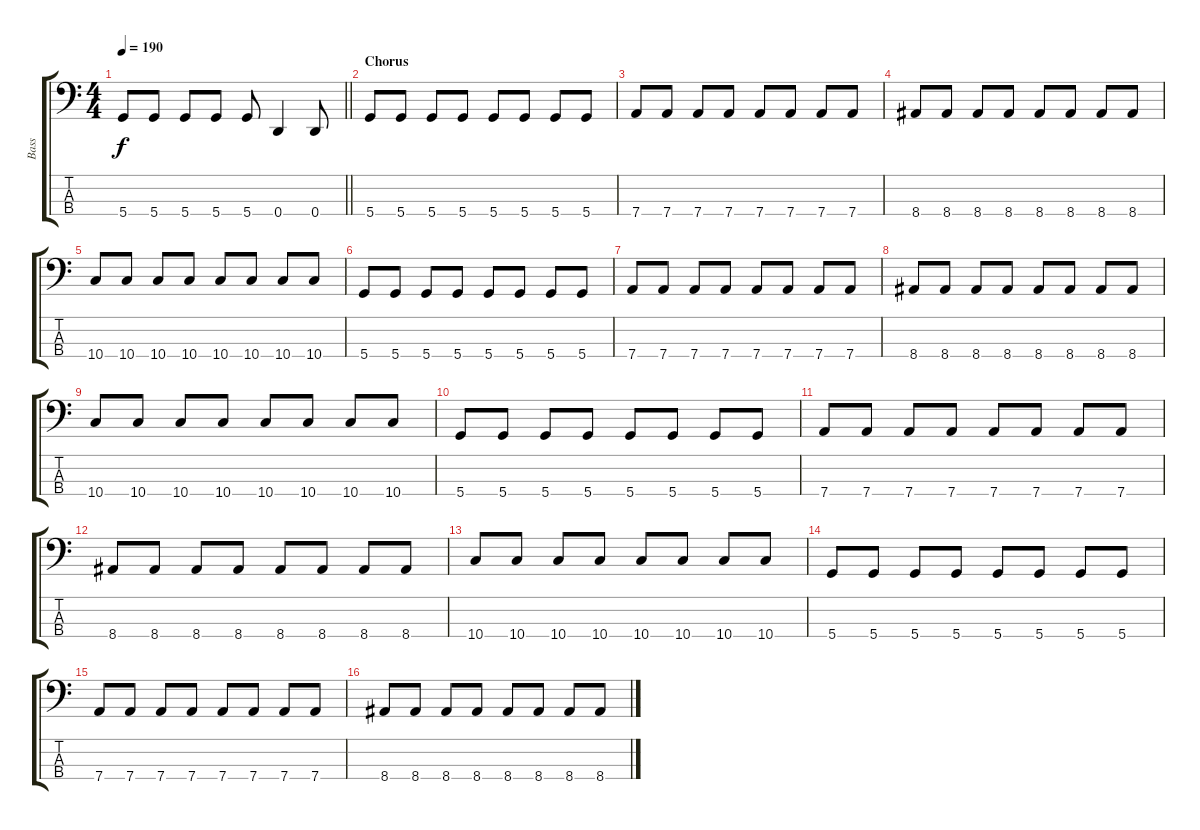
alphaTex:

\track ("Bass" "Bass") {instrument electricbassfinger}
\staff {score tabs}
\tuning (G2 D2 A1 D1) {hide}
\ts (4 4)
\tempo 190
\clef f4
\barLineRight lightlight
\ks c
5.4.8{dy f} 5.4.8 5.4.8 5.4.8 5.4.8 0.4.4 0.4.8 |
\section ("" "Chorus")
5.4.8 5.4.8 5.4.8 5.4.8 5.4.8 5.4.8 5.4.8 5.4.8 |
7.4.8 7.4.8 7.4.8 7.4.8 7.4.8 7.4.8 7.4.8 7.4.8 |
8.4.8 8.4.8 8.4.8 8.4.8 8.4.8 8.4.8 8.4.8 8.4.8 |
10.4.8 10.4.8 10.4.8 10.4.8 10.4.8 10.4.8 10.4.8 10.4.8 |
5.4.8 5.4.8 5.4.8 5.4.8 5.4.8 5.4.8 5.4.8 5.4.8 |
7.4.8 7.4.8 7.4.8 7.4.8 7.4.8 7.4.8 7.4.8 7.4.8 |
8.4.8 8.4.8 8.4.8 8.4.8 8.4.8 8.4.8 8.4.8 8.4.8 |
10.4.8 10.4.8 10.4.8 10.4.8 10.4.8 10.4.8 10.4.8 10.4.8 |
5.4.8 5.4.8 5.4.8 5.4.8 5.4.8 5.4.8 5.4.8 5.4.8 |
7.4.8 7.4.8 7.4.8 7.4.8 7.4.8 7.4.8 7.4.8 7.4.8 |
8.4.8 8.4.8 8.4.8 8.4.8 8.4.8 8.4.8 8.4.8 8.4.8 |
10.4.8 10.4.8 10.4.8 10.4.8 10.4.8 10.4.8 10.4.8 10.4.8 |
5.4.8 5.4.8 5.4.8 5.4.8 5.4.8 5.4.8 5.4.8 5.4.8 |
7.4.8 7.4.8 7.4.8 7.4.8 7.4.8 7.4.8 7.4.8 7.4.8 |
8.4.8 8.4.8 8.4.8 8.4.8 8.4.8 8.4.8 8.4.8 8.4.8
